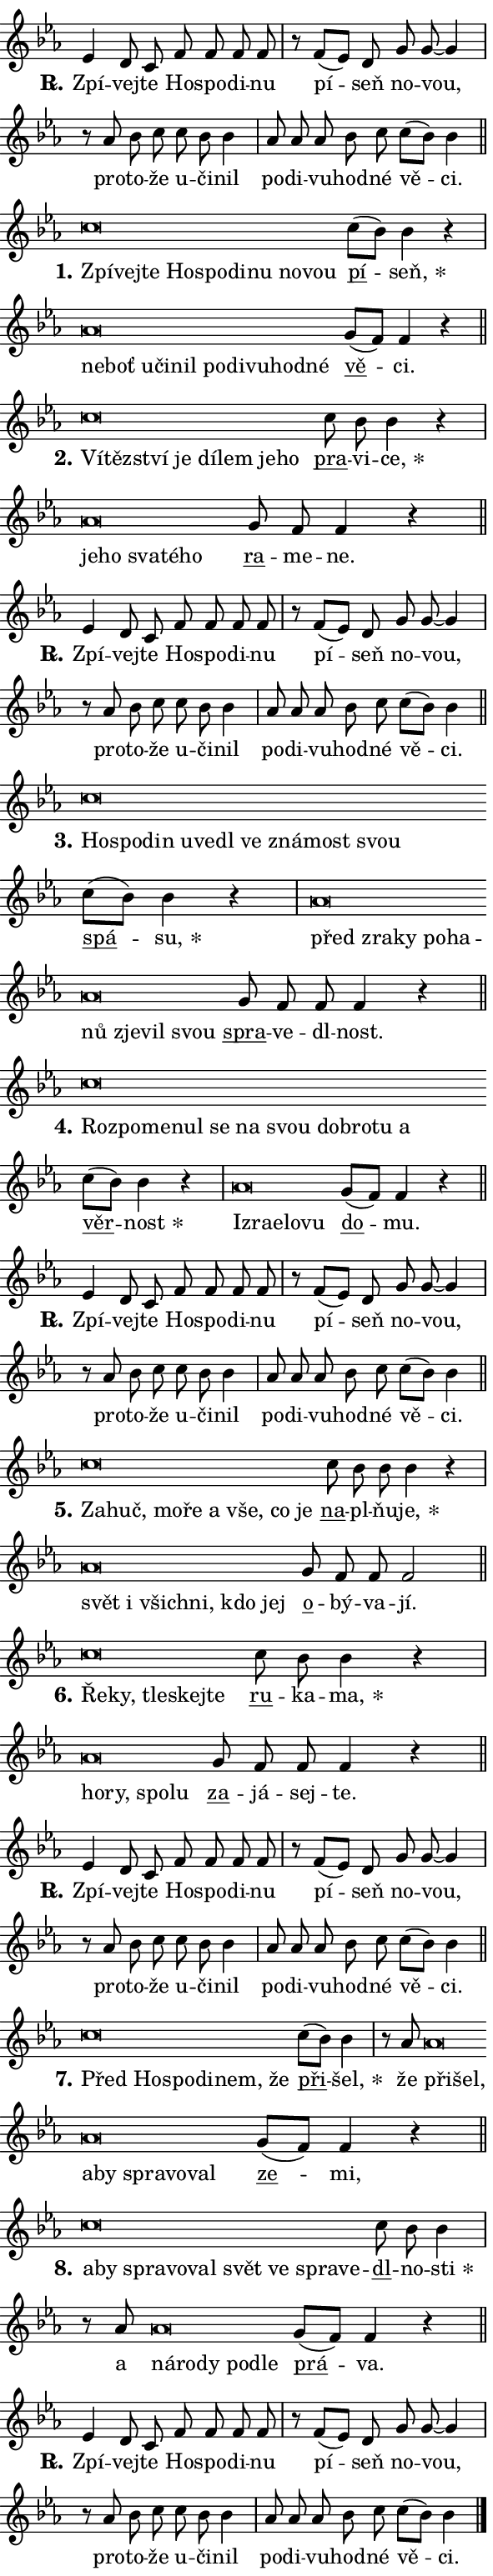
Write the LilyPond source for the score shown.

\version "2.24.0"
\header { tagline = "" }
\paper {
  indent = 0\cm
  top-margin = 0\cm
  right-margin = 0.13\cm % to fit lyric hyphens
  bottom-margin = 0\cm
  left-margin = 0\cm
  paper-width = 10\cm
  page-breaking = #ly:one-page-breaking
  system-system-spacing.basic-distance = #11
  score-system-spacing.basic-distance = #11
  ragged-last = ##f
}


%% Author: Thomas Morley
%% https://lists.gnu.org/archive/html/lilypond-user/2020-05/msg00002.html
#(define (line-position grob)
"Returns position of @var[grob} in current system:
   @code{'start}, if at first time-step
   @code{'end}, if at last time-step
   @code{'middle} otherwise
"
  (let* ((col (ly:item-get-column grob))
         (ln (ly:grob-object col 'left-neighbor))
         (rn (ly:grob-object col 'right-neighbor))
         (col-to-check-left (if (ly:grob? ln) ln col))
         (col-to-check-right (if (ly:grob? rn) rn col))
         (break-dir-left
           (and
             (ly:grob-property col-to-check-left 'non-musical #f)
             (ly:item-break-dir col-to-check-left)))
         (break-dir-right
           (and
             (ly:grob-property col-to-check-right 'non-musical #f)
             (ly:item-break-dir col-to-check-right))))
        (cond ((eqv? 1 break-dir-left) 'start)
              ((eqv? -1 break-dir-right) 'end)
              (else 'middle))))

#(define (tranparent-at-line-position vctor)
  (lambda (grob)
  "Relying on @code{line-position} select the relevant enry from @var{vctor}.
Used to determine transparency,"
    (case (line-position grob)
      ((end) (not (vector-ref vctor 0)))
      ((middle) (not (vector-ref vctor 1)))
      ((start) (not (vector-ref vctor 2))))))

noteHeadBreakVisibility =
#(define-music-function (break-visibility)(vector?)
"Makes @code{NoteHead}s transparent relying on @var{break-visibility}"
#{
  \override NoteHead.transparent =
    #(tranparent-at-line-position break-visibility)
#})

#(define delete-ledgers-for-transparent-note-heads
  (lambda (grob)
    "Reads whether a @code{NoteHead} is transparent.
If so this @code{NoteHead} is removed from @code{'note-heads} from
@var{grob}, which is supposed to be @code{LedgerLineSpanner}.
As a result ledgers are not printed for this @code{NoteHead}"
    (let* ((nhds-array (ly:grob-object grob 'note-heads))
           (nhds-list
             (if (ly:grob-array? nhds-array)
                 (ly:grob-array->list nhds-array)
                 '()))
           ;; Relies on the transparent-property being done before
           ;; Staff.LedgerLineSpanner.after-line-breaking is executed.
           ;; This is fragile ...
           (to-keep
             (remove
               (lambda (nhd)
                 (ly:grob-property nhd 'transparent #f))
               nhds-list)))
      ;; TODO find a better method to iterate over grob-arrays, similiar
      ;; to filter/remove etc for lists
      ;; For now rebuilt from scratch
      (set! (ly:grob-object grob 'note-heads)  '())
      (for-each
        (lambda (nhd)
          (ly:pointer-group-interface::add-grob grob 'note-heads nhd))
        to-keep))))

squashNotes = {
  \override NoteHead.X-extent = #'(-0.2 . 0.2)
  \override NoteHead.Y-extent = #'(-0.75 . 0)
  \override NoteHead.stencil =
    #(lambda (grob)
       (let ((pos (ly:grob-property grob 'staff-position)))
         (begin
           (if (< pos -7) (display "ERROR: Lower brevis then expected\n") (display ""))
           (if (<= pos -6) ly:text-interface::print ly:note-head::print))))
}
unSquashNotes = {
  \revert NoteHead.X-extent
  \revert NoteHead.Y-extent
  \revert NoteHead.stencil
}

hideNotes = \noteHeadBreakVisibility #begin-of-line-visible
unHideNotes = \noteHeadBreakVisibility #all-visible

% work-around for resetting accidentals
% https://lilypond.org/doc/v2.23/Documentation/notation/displaying-rhythms#unmetered-music
cadenzaMeasure = {
  \cadenzaOff
  \partial 1024 s1024
  \cadenzaOn
}

#(define-markup-command (accent layout props text) (markup?)
  "Underline accented syllable"
  (interpret-markup layout props
    #{\markup \override #'(offset . 4.3) \underline { #text }#}))

responsum = \markup \concat {
  "R" \hspace #-1.05 \path #0.1 #'((moveto 0 0.07) (lineto 0.9 0.8)) \hspace #0.05 "."
}

spaceSize = #0.6828661417322834 % exact space size for TeX Gyre Schola

\layout {
  \context {
    \Staff
    \remove "Time_signature_engraver"
    \override LedgerLineSpanner.after-line-breaking = #delete-ledgers-for-transparent-note-heads
  }
  \context {
    \Lyrics {
      \override LyricSpace.minimum-distance = \spaceSize
      \override LyricText.font-name = #"TeX Gyre Schola"
      \override LyricText.font-size = 1
      \override StanzaNumber.font-name = #"TeX Gyre Schola Bold"
      \override StanzaNumber.font-size = 1
    }
  }
  \context {
    \Score 
    \override NoteHead.text =
      #(lambda (grob) 
        (let ((pos (ly:grob-property grob 'staff-position)))
          #{\markup {
            \combine
              \halign #-0.55 \raise #(if (= pos -6) 0 0.5) \override #'(thickness . 2) \draw-line #'(3.2 . 0)
              \musicglyph "noteheads.sM1"
          }#}))
  }
}

% magnetic-lyrics.ily
%
%   written by
%     Jean Abou Samra <jean@abou-samra.fr>
%     Werner Lemberg <wl@gnu.org>
%
%   adapted by
%     Jiri Hon <jiri.hon@gmail.com>
%
% Version 2022-Apr-15

% https://www.mail-archive.com/lilypond-user@gnu.org/msg149350.html

#(define (Left_hyphen_pointer_engraver context)
   "Collect syllable-hyphen-syllable occurrences in lyrics and store
them in properties.  This engraver only looks to the left.  For
example, if the lyrics input is @code{foo -- bar}, it does the
following.

@itemize @bullet
@item
Set the @code{text} property of the @code{LyricHyphen} grob between
@q{foo} and @q{bar} to @code{foo}.

@item
Set the @code{left-hyphen} property of the @code{LyricText} grob with
text @q{foo} to the @code{LyricHyphen} grob between @q{foo} and
@q{bar}.
@end itemize

Use this auxiliary engraver in combination with the
@code{lyric-@/text::@/apply-@/magnetic-@/offset!} hook."
   (let ((hyphen #f)
         (text #f))
     (make-engraver
      (acknowledgers
       ((lyric-syllable-interface engraver grob source-engraver)
        (set! text grob)))
      (end-acknowledgers
       ((lyric-hyphen-interface engraver grob source-engraver)
        ;(when (not (grob::has-interface grob 'lyric-space-interface))
          (set! hyphen grob)));)
      ((stop-translation-timestep engraver)
       (when (and text hyphen)
         (ly:grob-set-object! text 'left-hyphen hyphen))
       (set! text #f)
       (set! hyphen #f)))))

#(define (lyric-text::apply-magnetic-offset! grob)
   "If the space between two syllables is less than the value in
property @code{LyricText@/.details@/.squash-threshold}, move the right
syllable to the left so that it gets concatenated with the left
syllable.

Use this function as a hook for
@code{LyricText@/.after-@/line-@/breaking} if the
@code{Left_@/hyphen_@/pointer_@/engraver} is active."
   (let ((hyphen (ly:grob-object grob 'left-hyphen #f)))
     (when hyphen
       (let ((left-text (ly:spanner-bound hyphen LEFT)))
         (when (grob::has-interface left-text 'lyric-syllable-interface)
           (let* ((common (ly:grob-common-refpoint grob left-text X))
                  (this-x-ext (ly:grob-extent grob common X))
                  (left-x-ext
                   (begin
                     ;; Trigger magnetism for left-text.
                     (ly:grob-property left-text 'after-line-breaking)
                     (ly:grob-extent left-text common X)))
                  ;; `delta` is the gap width between two syllables.
                  (delta (- (interval-start this-x-ext)
                            (interval-end left-x-ext)))
                  (details (ly:grob-property grob 'details))
                  (threshold (assoc-get 'squash-threshold details 0.2)))
             (when (< delta threshold)
               (let* (;; We have to manipulate the input text so that
                      ;; ligatures crossing syllable boundaries are not
                      ;; disabled.  For languages based on the Latin
                      ;; script this is essentially a beautification.
                      ;; However, for non-Western scripts it can be a
                      ;; necessity.
                      (lt (ly:grob-property left-text 'text))
                      (rt (ly:grob-property grob 'text))
                      (is-space (grob::has-interface hyphen 'lyric-space-interface))
                      (space (if is-space " " ""))
                      (extra-delta (if is-space spaceSize 0))
                      ;; Append new syllable.
                      (ltrt-space (if (and (string? lt) (string? rt))
                                (string-append lt space rt)
                                (make-concat-markup (list lt space rt))))
                      ;; Right-align `ltrt` to the right side.
                      (ltrt-space-markup (grob-interpret-markup
                               grob
                               (make-translate-markup
                                (cons (interval-length this-x-ext) 0)
                                (make-right-align-markup ltrt-space)))))
                 (begin
                   ;; Don't print `left-text`.
                   (ly:grob-set-property! left-text 'stencil #f)
                   ;; Set text and stencil (which holds all collected
                   ;; syllables so far) and shift it to the left.
                   (ly:grob-set-property! grob 'text ltrt-space)
                   (ly:grob-set-property! grob 'stencil ltrt-space-markup)
                   (ly:grob-translate-axis! grob (- (- delta extra-delta)) X))))))))))


#(define (lyric-hyphen::displace-bounds-first grob)
   ;; Make very sure this callback isn't triggered too early.
   (let ((left (ly:spanner-bound grob LEFT))
         (right (ly:spanner-bound grob RIGHT)))
     (ly:grob-property left 'after-line-breaking)
     (ly:grob-property right 'after-line-breaking)
     (ly:lyric-hyphen::print grob)))

squashThreshold = #0.4

\layout {
  \context {
    \Lyrics
    \consists #Left_hyphen_pointer_engraver
    \override LyricText.after-line-breaking =
      #lyric-text::apply-magnetic-offset!
    \override LyricHyphen.stencil = #lyric-hyphen::displace-bounds-first
    \override LyricText.details.squash-threshold = \squashThreshold
    \override LyricHyphen.minimum-distance = 0
    \override LyricHyphen.minimum-length = \squashThreshold
  }
}

squashText = \override LyricText.details.squash-threshold = 9999
unSquashText = \override LyricText.details.squash-threshold = \squashThreshold

leftText = \override LyricText.self-alignment-X = #LEFT
unLeftText = \revert LyricText.self-alignment-X

starOffset = #(lambda (grob) 
                (let ((x_offset (ly:self-alignment-interface::aligned-on-x-parent grob)))
                  (if (= x_offset 0) 0 (+ x_offset 1.2))))

star = #(define-music-function (syllable)(string?)
"Append star separator at the end of a syllable"
#{
  \once \override LyricText.X-offset = #starOffset
  \lyricmode { \markup {
    #syllable
    \override #'((font-name . "TeX Gyre Schola Bold")) \hspace #0.2 \lower #0.65 \larger "*"
  } }
#})

starAccent = #(define-music-function (syllable)(string?)
"Append star separator at the end of a syllable and make accent"
#{
  \once \override LyricText.X-offset = #starOffset
  \lyricmode { \markup {
    \accent #syllable
    \override #'((font-name . "TeX Gyre Schola Bold")) \hspace #0.2 \lower #0.65 \larger "*"
  } }
#})

breath = #(define-music-function (syllable)(string?)
"Append breathing indicator at the end of a syllable"
#{
  \lyricmode { \markup { #syllable "+" } }
#})

optionalBreath = #(define-music-function (syllable)(string?)
"Append optional breathing indicator at the end of a syllable"
#{
  \lyricmode { \markup { #syllable "(+)" } }
#})


\score {
    <<
        \new Voice = "melody" { \cadenzaOn \key es \major \relative { es'4 d8 c f f f f \cadenzaMeasure \bar "|" r f[( es)] d \bar "" g g~ g4 \cadenzaMeasure \bar "|" r8 as bes c \bar "" c bes bes4 \cadenzaMeasure \bar "|" as8 as as bes c c[( bes)] bes4 \cadenzaMeasure \bar "||" \break } }
        \new Lyrics \lyricsto "melody" { \lyricmode { \set stanza = \responsum
Zpí -- vej -- te Ho -- spo -- di -- nu pí -- seň no -- vou, pro -- to -- že u -- či -- nil po -- di -- vu -- hod -- né vě -- ci. } }
    >>
    \layout {}
}

\score {
    <<
        \new Voice = "melody" { \cadenzaOn \key es \major \relative { \squashNotes c''\breve*1/16 \hideNotes \breve*1/16 \bar "" \breve*1/16 \bar "" \breve*1/16 \bar "" \breve*1/16 \bar "" \breve*1/16 \bar "" \breve*1/16 \bar "" \breve*1/16 \breve*1/16 \bar "" \unHideNotes \unSquashNotes \bar "" c8[( bes)] bes4 r \cadenzaMeasure \bar "|" \squashNotes as\breve*1/16 \hideNotes \breve*1/16 \bar "" \breve*1/16 \bar "" \breve*1/16 \bar "" \breve*1/16 \bar "" \breve*1/16 \bar "" \breve*1/16 \bar "" \breve*1/16 \bar "" \breve*1/16 \breve*1/16 \bar "" \unHideNotes \unSquashNotes \bar "" g8[( f)] f4 r \cadenzaMeasure \bar "||" \break } }
        \new Lyrics \lyricsto "melody" { \lyricmode { \set stanza = "1."
\leftText Zpí -- \squashText vej -- te Ho -- spo -- di -- nu no -- vou \unLeftText \unSquashText \markup \accent pí -- \star seň, \leftText ne -- \squashText boť u -- či -- nil po -- di -- vu -- hod -- né \unLeftText \unSquashText \markup \accent vě -- ci. } }
    >>
    \layout {}
}

\score {
    <<
        \new Voice = "melody" { \cadenzaOn \key es \major \relative { \squashNotes c''\breve*1/16 \hideNotes \breve*1/16 \bar "" \breve*1/16 \bar "" \breve*1/16 \bar "" \breve*1/16 \bar "" \breve*1/16 \bar "" \breve*1/16 \breve*1/16 \bar "" \unHideNotes \unSquashNotes \bar "" c8 bes bes4 r \cadenzaMeasure \bar "|" \squashNotes as\breve*1/16 \hideNotes \breve*1/16 \bar "" \breve*1/16 \bar "" \breve*1/16 \breve*1/16 \bar "" \unHideNotes \unSquashNotes \bar "" g8 f f4 r \cadenzaMeasure \bar "||" \break } }
        \new Lyrics \lyricsto "melody" { \lyricmode { \set stanza = "2."
\leftText Ví -- \squashText těz -- ství je dí -- lem je -- ho \unLeftText \unSquashText \markup \accent pra -- vi -- \star ce, \leftText je -- \squashText ho sva -- té -- ho \unLeftText \unSquashText \markup \accent ra -- me -- ne. } }
    >>
    \layout {}
}

\score {
    <<
        \new Voice = "melody" { \cadenzaOn \key es \major \relative { es'4 d8 c f f f f \cadenzaMeasure \bar "|" r f[( es)] d \bar "" g g~ g4 \cadenzaMeasure \bar "|" r8 as bes c \bar "" c bes bes4 \cadenzaMeasure \bar "|" as8 as as bes c c[( bes)] bes4 \cadenzaMeasure \bar "||" \break } }
        \new Lyrics \lyricsto "melody" { \lyricmode { \set stanza = \responsum
Zpí -- vej -- te Ho -- spo -- di -- nu pí -- seň no -- vou, pro -- to -- že u -- či -- nil po -- di -- vu -- hod -- né vě -- ci. } }
    >>
    \layout {}
}

\score {
    <<
        \new Voice = "melody" { \cadenzaOn \key es \major \relative { \squashNotes c''\breve*1/16 \hideNotes \breve*1/16 \bar "" \breve*1/16 \bar "" \breve*1/16 \bar "" \breve*1/16 \bar "" \breve*1/16 \bar "" \breve*1/16 \bar "" \breve*1/16 \bar "" \breve*1/16 \breve*1/16 \bar "" \unHideNotes \unSquashNotes \bar "" c8[( bes)] bes4 r \cadenzaMeasure \bar "|" \squashNotes as\breve*1/16 \hideNotes \breve*1/16 \bar "" \breve*1/16 \bar "" \breve*1/16 \bar "" \breve*1/16 \bar "" \breve*1/16 \bar "" \breve*1/16 \bar "" \breve*1/16 \breve*1/16 \bar "" \unHideNotes \unSquashNotes \bar "" g8 f f f4 r \cadenzaMeasure \bar "||" \break } }
        \new Lyrics \lyricsto "melody" { \lyricmode { \set stanza = "3."
\leftText Ho -- \squashText spo -- din u -- ve -- dl ve zná -- most svou \unLeftText \unSquashText \markup \accent spá -- \star su, \leftText před \squashText zra -- ky po -- ha -- nů zje -- vil svou \unLeftText \unSquashText \markup \accent spra -- ve -- dl -- nost. } }
    >>
    \layout {}
}

\score {
    <<
        \new Voice = "melody" { \cadenzaOn \key es \major \relative { \squashNotes c''\breve*1/16 \hideNotes \breve*1/16 \bar "" \breve*1/16 \bar "" \breve*1/16 \bar "" \breve*1/16 \bar "" \breve*1/16 \bar "" \breve*1/16 \bar "" \breve*1/16 \bar "" \breve*1/16 \bar "" \breve*1/16 \breve*1/16 \bar "" \unHideNotes \unSquashNotes \bar "" c8[( bes)] bes4 r \cadenzaMeasure \bar "|" \squashNotes as\breve*1/16 \hideNotes \breve*1/16 \bar "" \breve*1/16 \bar "" \breve*1/16 \breve*1/16 \bar "" \unHideNotes \unSquashNotes \bar "" g8[( f)] f4 r \cadenzaMeasure \bar "||" \break } }
        \new Lyrics \lyricsto "melody" { \lyricmode { \set stanza = "4."
\leftText Roz -- \squashText po -- me -- nul se na svou dob -- ro -- tu a \unLeftText \unSquashText \markup \accent věr -- \star nost \leftText Iz -- \squashText ra -- e -- lo -- vu \unLeftText \unSquashText \markup \accent do -- mu. } }
    >>
    \layout {}
}

\score {
    <<
        \new Voice = "melody" { \cadenzaOn \key es \major \relative { es'4 d8 c f f f f \cadenzaMeasure \bar "|" r f[( es)] d \bar "" g g~ g4 \cadenzaMeasure \bar "|" r8 as bes c \bar "" c bes bes4 \cadenzaMeasure \bar "|" as8 as as bes c c[( bes)] bes4 \cadenzaMeasure \bar "||" \break } }
        \new Lyrics \lyricsto "melody" { \lyricmode { \set stanza = \responsum
Zpí -- vej -- te Ho -- spo -- di -- nu pí -- seň no -- vou, pro -- to -- že u -- či -- nil po -- di -- vu -- hod -- né vě -- ci. } }
    >>
    \layout {}
}

\score {
    <<
        \new Voice = "melody" { \cadenzaOn \key es \major \relative { \squashNotes c''\breve*1/16 \hideNotes \breve*1/16 \bar "" \breve*1/16 \bar "" \breve*1/16 \bar "" \breve*1/16 \bar "" \breve*1/16 \bar "" \breve*1/16 \breve*1/16 \bar "" \unHideNotes \unSquashNotes \bar "" c8 bes bes bes4 r \cadenzaMeasure \bar "|" \squashNotes as\breve*1/16 \hideNotes \breve*1/16 \bar "" \breve*1/16 \bar "" \breve*1/16 \bar "" \breve*1/16 \breve*1/16 \bar "" \unHideNotes \unSquashNotes \bar "" g8 f f f2 \cadenzaMeasure \bar "||" \break } }
        \new Lyrics \lyricsto "melody" { \lyricmode { \set stanza = "5."
\leftText Za -- \squashText huč, mo -- ře a vše, co je \unLeftText \unSquashText \markup \accent na -- pl -- ňu -- \star je, \leftText svět \squashText i všich -- ni, kdo jej \unLeftText \unSquashText \markup \accent o -- bý -- va -- jí. } }
    >>
    \layout {}
}

\score {
    <<
        \new Voice = "melody" { \cadenzaOn \key es \major \relative { \squashNotes c''\breve*1/16 \hideNotes \breve*1/16 \bar "" \breve*1/16 \bar "" \breve*1/16 \breve*1/16 \bar "" \unHideNotes \unSquashNotes \bar "" c8 bes bes4 r \cadenzaMeasure \bar "|" \squashNotes as\breve*1/16 \hideNotes \breve*1/16 \bar "" \breve*1/16 \breve*1/16 \bar "" \unHideNotes \unSquashNotes \bar "" g8 f f f4 r \cadenzaMeasure \bar "||" \break } }
        \new Lyrics \lyricsto "melody" { \lyricmode { \set stanza = "6."
\leftText Ře -- \squashText ky, tle -- skej -- te \unLeftText \unSquashText \markup \accent ru -- ka -- \star ma, \leftText ho -- \squashText ry, spo -- lu \unLeftText \unSquashText \markup \accent za -- já -- sej -- te. } }
    >>
    \layout {}
}

\score {
    <<
        \new Voice = "melody" { \cadenzaOn \key es \major \relative { es'4 d8 c f f f f \cadenzaMeasure \bar "|" r f[( es)] d \bar "" g g~ g4 \cadenzaMeasure \bar "|" r8 as bes c \bar "" c bes bes4 \cadenzaMeasure \bar "|" as8 as as bes c c[( bes)] bes4 \cadenzaMeasure \bar "||" \break } }
        \new Lyrics \lyricsto "melody" { \lyricmode { \set stanza = \responsum
Zpí -- vej -- te Ho -- spo -- di -- nu pí -- seň no -- vou, pro -- to -- že u -- či -- nil po -- di -- vu -- hod -- né vě -- ci. } }
    >>
    \layout {}
}

\score {
    <<
        \new Voice = "melody" { \cadenzaOn \key es \major \relative { \squashNotes c''\breve*1/16 \hideNotes \breve*1/16 \bar "" \breve*1/16 \bar "" \breve*1/16 \bar "" \breve*1/16 \breve*1/16 \bar "" \unHideNotes \unSquashNotes \bar "" c8[( bes)] bes4 \cadenzaMeasure \bar "|" r8 as8 \squashNotes as\breve*1/16 \hideNotes \breve*1/16 \bar "" \breve*1/16 \bar "" \breve*1/16 \bar "" \breve*1/16 \bar "" \breve*1/16 \breve*1/16 \bar "" \unHideNotes \unSquashNotes \bar "" g8[( f)] f4 r \cadenzaMeasure \bar "||" \break } }
        \new Lyrics \lyricsto "melody" { \lyricmode { \set stanza = "7."
\leftText Před \squashText Ho -- spo -- di -- nem, že \unLeftText \unSquashText \markup \accent při -- \star šel, že \leftText při -- \squashText šel, a -- by spra -- vo -- val \unLeftText \unSquashText \markup \accent ze -- mi, } }
    >>
    \layout {}
}

\score {
    <<
        \new Voice = "melody" { \cadenzaOn \key es \major \relative { \squashNotes c''\breve*1/16 \hideNotes \breve*1/16 \bar "" \breve*1/16 \bar "" \breve*1/16 \bar "" \breve*1/16 \bar "" \breve*1/16 \bar "" \breve*1/16 \bar "" \breve*1/16 \breve*1/16 \bar "" \unHideNotes \unSquashNotes \bar "" c8 bes bes4 \cadenzaMeasure \bar "|" r8 as8 \squashNotes as\breve*1/16 \hideNotes \breve*1/16 \bar "" \breve*1/16 \bar "" \breve*1/16 \breve*1/16 \bar "" \unHideNotes \unSquashNotes \bar "" g8[( f)] f4 r \cadenzaMeasure \bar "||" \break } }
        \new Lyrics \lyricsto "melody" { \lyricmode { \set stanza = "8."
\leftText a -- \squashText by spra -- vo -- val svět ve spra -- ve -- \unLeftText \unSquashText \markup \accent dl -- no -- \star sti a \leftText ná -- \squashText ro -- dy po -- dle \unLeftText \unSquashText \markup \accent prá -- va. } }
    >>
    \layout {}
}

\score {
    <<
        \new Voice = "melody" { \cadenzaOn \key es \major \relative { es'4 d8 c f f f f \cadenzaMeasure \bar "|" r f[( es)] d \bar "" g g~ g4 \cadenzaMeasure \bar "|" r8 as bes c \bar "" c bes bes4 \cadenzaMeasure \bar "|" as8 as as bes c c[( bes)] bes4 \cadenzaMeasure \bar "||" \break } \bar "|." }
        \new Lyrics \lyricsto "melody" { \lyricmode { \set stanza = \responsum
Zpí -- vej -- te Ho -- spo -- di -- nu pí -- seň no -- vou, pro -- to -- že u -- či -- nil po -- di -- vu -- hod -- né vě -- ci. } }
    >>
    \layout {}
}
